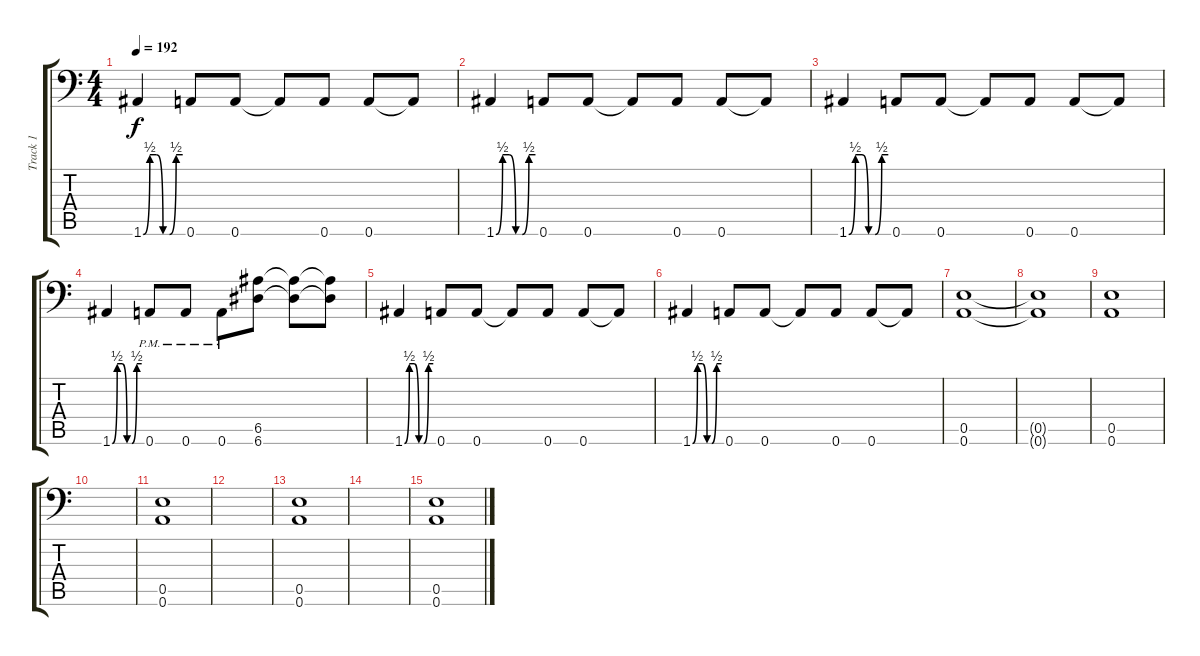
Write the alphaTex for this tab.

\track ("Track 1" "Track 1") {instrument distortionguitar}
\staff {score tabs}
\tuning (B3 Gb3 D3 A2 E2 A1) {hide}
\ts (4 4)
\tempo 192
\clef f4
\ks c
1.6{be (custom 0 0 10 2 20 2 30 0 40 0 50 2 60 2)}.4{dy f} 0.6.8 0.6.8 0.6{t}.8 0.6.8 0.6.8 0.6{t}.8 |
1.6{be (custom 0 0 10 2 20 2 30 0 40 0 50 2 60 2)}.4 0.6.8 0.6.8 0.6{t}.8 0.6.8 0.6.8 0.6{t}.8 |
1.6{be (custom 0 0 10 2 20 2 30 0 40 0 50 2 60 2)}.4 0.6.8 0.6.8 0.6{t}.8 0.6.8 0.6.8 0.6{t}.8 |
1.6{be (custom 0 0 10 2 20 2 30 0 40 0 50 2 60 2)}.4 0.6{pm}.8 0.6{pm}.8 0.6{pm}.8 (6.5 6.6).8 (6.5{t} 6.6{t}).8 (6.5{t} 6.6{t}).8 |
1.6{be (custom 0 0 10 2 20 2 30 0 40 0 50 2 60 2)}.4 0.6.8 0.6.8 0.6{t}.8 0.6.8 0.6.8 0.6{t}.8 |
1.6{be (custom 0 0 10 2 20 2 30 0 40 0 50 2 60 2)}.4 0.6.8 0.6.8 0.6{t}.8 0.6.8 0.6.8 0.6{t}.8 |
(0.5 0.6).1 |
(0.5{t} 0.6{t}).1 |
(0.5 0.6).1 |
|
(0.5 0.6).1 |
|
(0.5 0.6).1 |
|
(0.5 0.6).1
